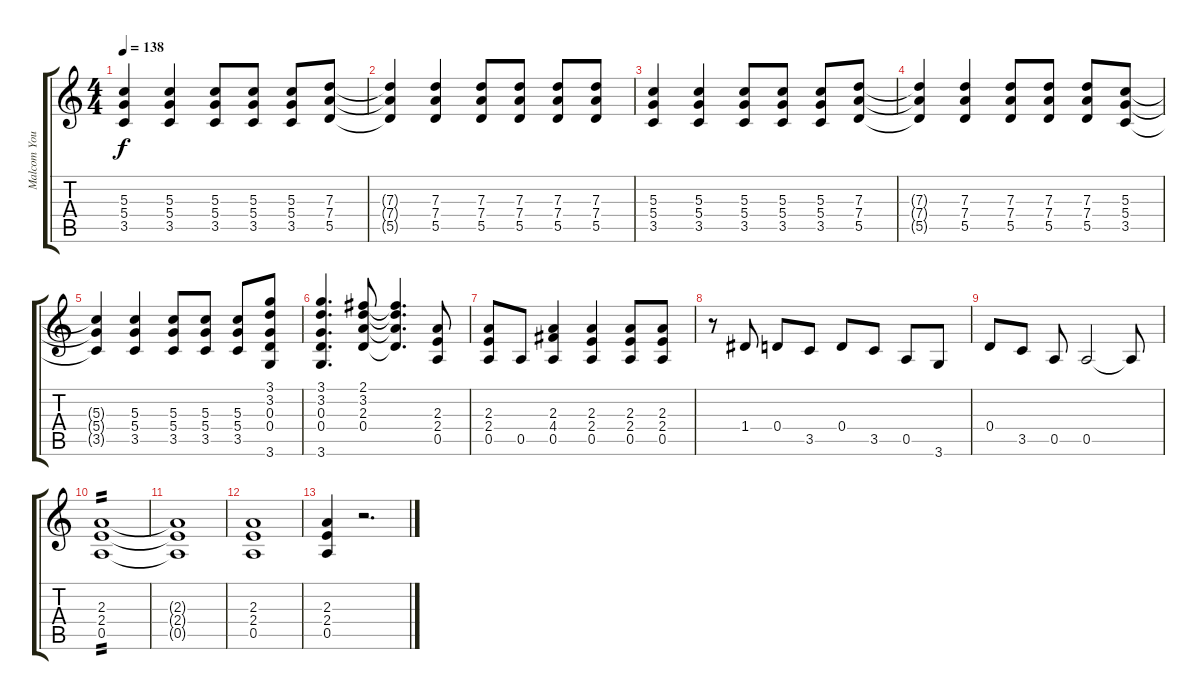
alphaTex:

\track ("Malcom Young" "Malcom You") {instrument overdrivenguitar}
\staff {score tabs}
\tuning (E4 B3 G3 D3 A2 E2) {hide}
\ts (4 4)
\tempo 138
\clef g2
\ks c
(5.3 5.4 3.5).4{dy f} (5.3 5.4 3.5).4 (5.3 5.4 3.5).8 (5.3 5.4 3.5).8 (5.3 5.4 3.5).8 (7.3 7.4 5.5).8 |
(7.3{t} 7.4{t} 5.5{t}).4 (7.3 7.4 5.5).4 (7.3 7.4 5.5).8 (7.3 7.4 5.5).8 (7.3 7.4 5.5).8 (7.3 7.4 5.5).8 |
(5.3 5.4 3.5).4 (5.3 5.4 3.5).4 (5.3 5.4 3.5).8 (5.3 5.4 3.5).8 (5.3 5.4 3.5).8 (7.3 7.4 5.5).8 |
(7.3{t} 7.4{t} 5.5{t}).4 (7.3 7.4 5.5).4 (7.3 7.4 5.5).8 (7.3 7.4 5.5).8 (7.3 7.4 5.5).8 (5.3 5.4 3.5).8 |
(5.3{t} 5.4{t} 3.5{t}).4 (5.3 5.4 3.5).4 (5.3 5.4 3.5).8 (5.3 5.4 3.5).8 (5.3 5.4 3.5).8 (3.1 3.2 0.3 0.4 3.6).8 |
(3.1 3.2 0.3 0.4 3.6).4{d} (2.1 3.2 2.3 0.4).8 (2.1{t} 3.2{t} 2.3{t} 0.4{t}).4{d} (2.3 2.4 0.5).8 |
(2.3 2.4 0.5).8 0.5.8 (2.3 4.4 0.5).4 (2.3 2.4 0.5).4 (2.3 2.4 0.5).8 (2.3 2.4 0.5).8 |
r.8 1.4.8 0.4.8 3.5.8 0.4.8 3.5.8 0.5.8 3.6.8 |
0.4.8 3.5.8 0.5.8 0.5.2 0.5{t}.8 |
(2.3 2.4 0.5).1{tp 2} |
(2.3{t} 2.4{t} 0.5{t}).1 |
(2.3 2.4 0.5).1 |
(2.3 2.4 0.5).4 r.2{d}
